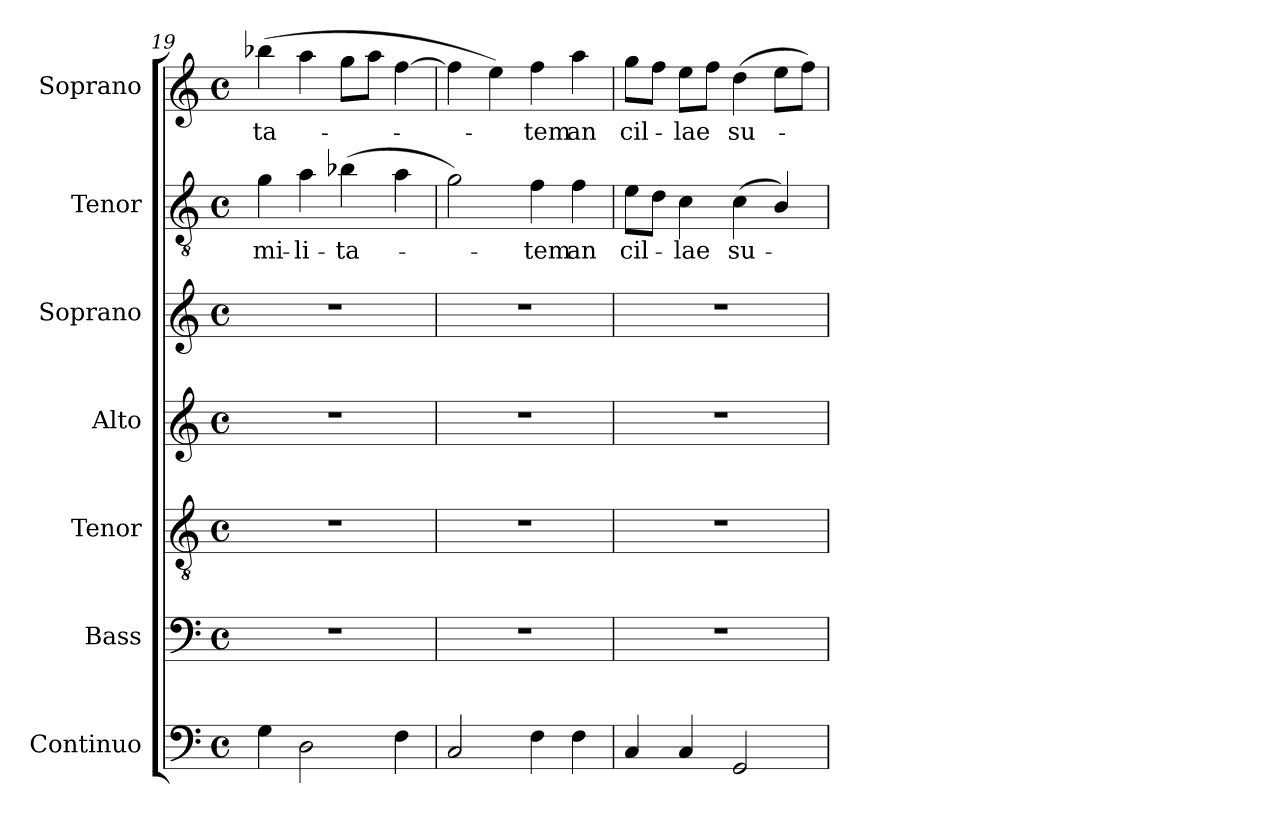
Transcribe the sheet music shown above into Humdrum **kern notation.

**kern	**kern	**kern	**kern	**kern	**kern	**text	**kern	**text
*part7	*part6	*part5	*part4	*part3	*part2	*part2	*part1	*part1
*staff7	*staff6	*staff5	*staff4	*staff3	*staff2	*staff2	*staff1	*staff1
*I"Continuo	*I"Bass	*I"Tenor	*I"Alto	*I"Soprano	*I"Tenor	*	*I"Soprano	*
*I'Cont.	*I'B.	*I'T.	*I'A.	*I'S.	*I'T.	*	*I'S.	*
*clefF4	*clefF4	*clefGv2	*clefG2	*clefG2	*clefGv2	*	*clefG2	*
*	*	*ITrd7c12	*	*	*ITrd7c12	*	*	*
*k[]	*k[]	*k[]	*k[]	*k[]	*k[]	*	*k[]	*
*C:	*C:	*C:	*C:	*C:	*C:	*	*C:	*
*M4/4	*M4/4	*M4/4	*M4/4	*M4/4	*M4/4	*	*M4/4	*
*met(c)	*met(c)	*met(c)	*met(c)	*met(c)	*met(c)	*	*met(c)	*
=19	=19	=19	=19	=19	=19	=19	=19	=19
!	!	!	!	!	!	!LO:LY:b:color=#000000	!	!
!	!	!	!	!	!	!	!	!LO:LY:b:color=#000000
4Gi\	1r	1r	1r	1r	4Gi\	-mi-	(4bb-Xi\	-ta-
!	!	!	!	!	!	!LO:LY:b:color=#000000	!	!
2Di\	.	.	.	.	4Ai\	-li-	4aai\	.
!	!	!	!	!	!	!LO:LY:b:color=#000000	!	!
.	.	.	.	.	(4B-Xi\	-ta-	8ggi\L	.
.	.	.	.	.	.	.	8aai\J	.
4Fi\	.	.	.	.	4Ai\	.	[>4ffi\	.
!!LO:LB:g=z
=20	=20	=20	=20	=20	=20	=20	=20	=20
2Ci/	1r	1r	1r	1r	2Gi\)	.	4ffi\]	.
.	.	.	.	.	.	.	4eei\)	.
!	!	!	!	!	!	!LO:LY:b:color=#000000	!	!
!	!	!	!	!	!	!	!	!LO:LY:b:color=#000000
4Fi\	.	.	.	.	4Fi\	-tem	4ffi\	-tem
!	!	!	!	!	!	!LO:LY:b:color=#000000	!	!
!	!	!	!	!	!	!	!	!LO:LY:b:color=#000000
4Fi\	.	.	.	.	4Fi\	an	4aai\	an
=21	=21	=21	=21	=21	=21	=21	=21	=21
!	!	!	!	!	!	!LO:LY:b:color=#000000	!	!
!	!	!	!	!	!	!	!	!LO:LY:b:color=#000000
4Ci/	1r	1r	1r	1r	8Ei\L	cil-	8ggi\L	cil-
.	.	.	.	.	8Di\J	.	8ffi\J	.
!	!	!	!	!	!	!LO:LY:b:color=#000000	!	!
!	!	!	!	!	!	!	!	!LO:LY:b:color=#000000
4Ci/	.	.	.	.	4Ci\	-lae	8eei\L	-lae
.	.	.	.	.	.	.	8ffi\J	.
!	!	!	!	!	!	!LO:LY:b:color=#000000	!	!
!	!	!	!	!	!	!	!	!LO:LY:b:color=#000000
2GGi/	.	.	.	.	(4Ci\	su-	(4ddi\	su-
.	.	.	.	.	4BBi/)	.	8eei\L	.
.	.	.	.	.	.	.	8ffi\J)	.
=	=	=	=	=	=	=	=	=
*-	*-	*-	*-	*-	*-	*-	*-	*-
